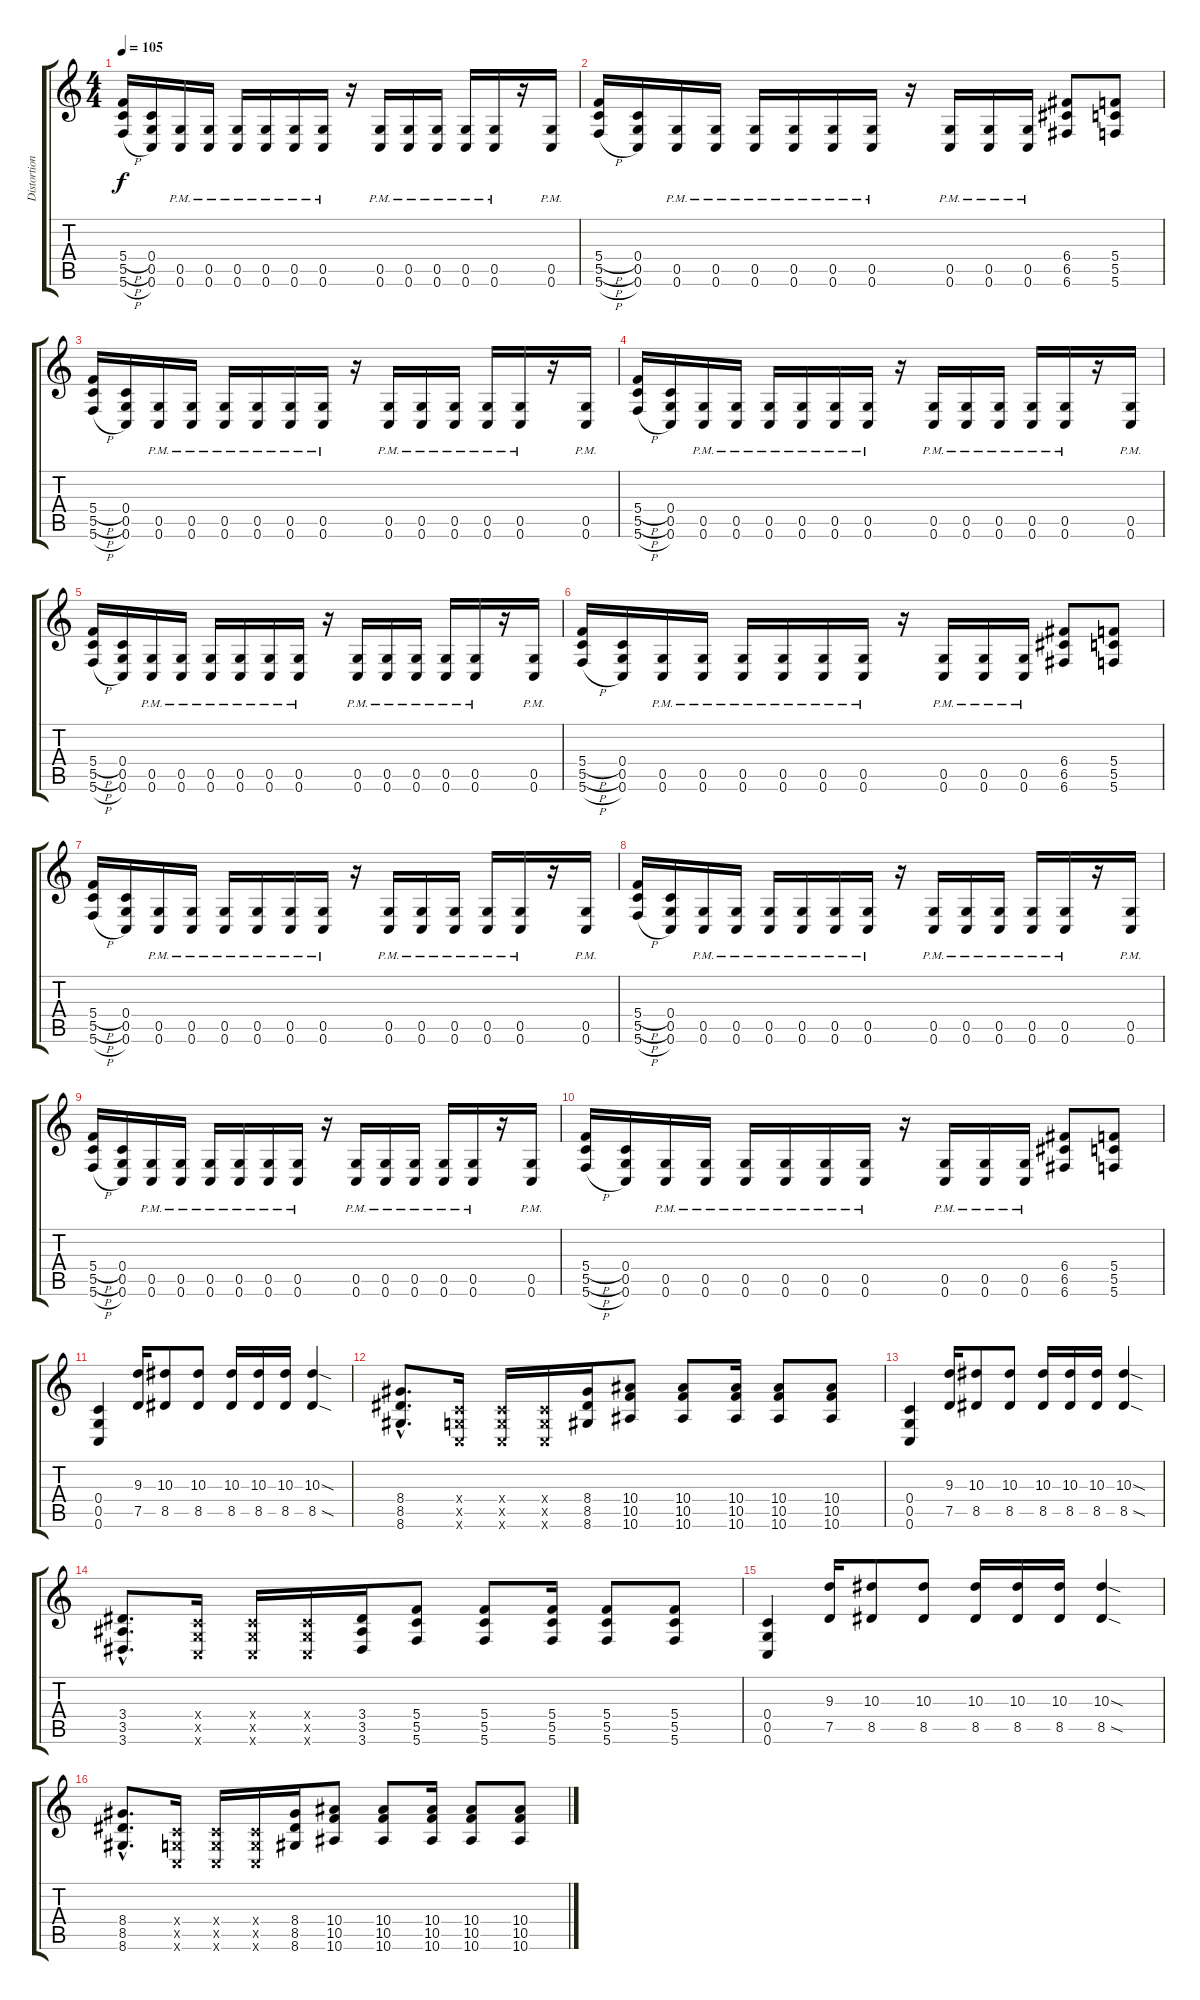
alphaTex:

\track ("Distortion Guitar" "Distortion") {instrument distortionguitar}
\staff {score tabs}
\tuning (D4 A3 F3 C3 G2 C2) {hide}
\ts (4 4)
\tempo 105
\clef g2
\ks c
(5.4{h} 5.5{h} 5.6{h}).16{dy f} (0.4 0.5 0.6).16 (0.5{pm} 0.6{pm}).16 (0.5{pm} 0.6{pm}).16 (0.5{pm} 0.6{pm}).16 (0.5{pm} 0.6{pm}).16 (0.5{pm} 0.6{pm}).16 (0.5{pm} 0.6{pm}).16 r.16 (0.5{pm} 0.6{pm}).16 (0.5{pm} 0.6{pm}).16 (0.5{pm} 0.6{pm}).16 (0.5{pm} 0.6{pm}).16 (0.5{pm} 0.6{pm}).16 r.16 (0.5{pm} 0.6{pm}).16 |
(5.4{h} 5.5{h} 5.6{h}).16 (0.4 0.5 0.6).16 (0.5{pm} 0.6{pm}).16 (0.5{pm} 0.6{pm}).16 (0.5{pm} 0.6{pm}).16 (0.5{pm} 0.6{pm}).16 (0.5{pm} 0.6{pm}).16 (0.5{pm} 0.6{pm}).16 r.16 (0.5{pm} 0.6{pm}).16 (0.5{pm} 0.6{pm}).16 (0.5{pm} 0.6{pm}).16 (6.4 6.5 6.6).8 (5.4 5.5 5.6).8 |
(5.4{h} 5.5{h} 5.6{h}).16 (0.4 0.5 0.6).16 (0.5{pm} 0.6{pm}).16 (0.5{pm} 0.6{pm}).16 (0.5{pm} 0.6{pm}).16 (0.5{pm} 0.6{pm}).16 (0.5{pm} 0.6{pm}).16 (0.5{pm} 0.6{pm}).16 r.16 (0.5{pm} 0.6{pm}).16 (0.5{pm} 0.6{pm}).16 (0.5{pm} 0.6{pm}).16 (0.5{pm} 0.6{pm}).16 (0.5{pm} 0.6{pm}).16 r.16 (0.5{pm} 0.6{pm}).16 |
(5.4{h} 5.5{h} 5.6{h}).16 (0.4 0.5 0.6).16 (0.5{pm} 0.6{pm}).16 (0.5{pm} 0.6{pm}).16 (0.5{pm} 0.6{pm}).16 (0.5{pm} 0.6{pm}).16 (0.5{pm} 0.6{pm}).16 (0.5{pm} 0.6{pm}).16 r.16 (0.5{pm} 0.6{pm}).16 (0.5{pm} 0.6{pm}).16 (0.5{pm} 0.6{pm}).16 (0.5{pm} 0.6{pm}).16 (0.5{pm} 0.6{pm}).16 r.16 (0.5{pm} 0.6{pm}).16 |
(5.4{h} 5.5{h} 5.6{h}).16 (0.4 0.5 0.6).16 (0.5{pm} 0.6{pm}).16 (0.5{pm} 0.6{pm}).16 (0.5{pm} 0.6{pm}).16 (0.5{pm} 0.6{pm}).16 (0.5{pm} 0.6{pm}).16 (0.5{pm} 0.6{pm}).16 r.16 (0.5{pm} 0.6{pm}).16 (0.5{pm} 0.6{pm}).16 (0.5{pm} 0.6{pm}).16 (0.5{pm} 0.6{pm}).16 (0.5{pm} 0.6{pm}).16 r.16 (0.5{pm} 0.6{pm}).16 |
(5.4{h} 5.5{h} 5.6{h}).16 (0.4 0.5 0.6).16 (0.5{pm} 0.6{pm}).16 (0.5{pm} 0.6{pm}).16 (0.5{pm} 0.6{pm}).16 (0.5{pm} 0.6{pm}).16 (0.5{pm} 0.6{pm}).16 (0.5{pm} 0.6{pm}).16 r.16 (0.5{pm} 0.6{pm}).16 (0.5{pm} 0.6{pm}).16 (0.5{pm} 0.6{pm}).16 (6.4 6.5 6.6).8 (5.4 5.5 5.6).8 |
(5.4{h} 5.5{h} 5.6{h}).16 (0.4 0.5 0.6).16 (0.5{pm} 0.6{pm}).16 (0.5{pm} 0.6{pm}).16 (0.5{pm} 0.6{pm}).16 (0.5{pm} 0.6{pm}).16 (0.5{pm} 0.6{pm}).16 (0.5{pm} 0.6{pm}).16 r.16 (0.5{pm} 0.6{pm}).16 (0.5{pm} 0.6{pm}).16 (0.5{pm} 0.6{pm}).16 (0.5{pm} 0.6{pm}).16 (0.5{pm} 0.6{pm}).16 r.16 (0.5{pm} 0.6{pm}).16 |
(5.4{h} 5.5{h} 5.6{h}).16 (0.4 0.5 0.6).16 (0.5{pm} 0.6{pm}).16 (0.5{pm} 0.6{pm}).16 (0.5{pm} 0.6{pm}).16 (0.5{pm} 0.6{pm}).16 (0.5{pm} 0.6{pm}).16 (0.5{pm} 0.6{pm}).16 r.16 (0.5{pm} 0.6{pm}).16 (0.5{pm} 0.6{pm}).16 (0.5{pm} 0.6{pm}).16 (0.5{pm} 0.6{pm}).16 (0.5{pm} 0.6{pm}).16 r.16 (0.5{pm} 0.6{pm}).16 |
(5.4{h} 5.5{h} 5.6{h}).16 (0.4 0.5 0.6).16 (0.5{pm} 0.6{pm}).16 (0.5{pm} 0.6{pm}).16 (0.5{pm} 0.6{pm}).16 (0.5{pm} 0.6{pm}).16 (0.5{pm} 0.6{pm}).16 (0.5{pm} 0.6{pm}).16 r.16 (0.5{pm} 0.6{pm}).16 (0.5{pm} 0.6{pm}).16 (0.5{pm} 0.6{pm}).16 (0.5{pm} 0.6{pm}).16 (0.5{pm} 0.6{pm}).16 r.16 (0.5{pm} 0.6{pm}).16 |
(5.4{h} 5.5{h} 5.6{h}).16 (0.4 0.5 0.6).16 (0.5{pm} 0.6{pm}).16 (0.5{pm} 0.6{pm}).16 (0.5{pm} 0.6{pm}).16 (0.5{pm} 0.6{pm}).16 (0.5{pm} 0.6{pm}).16 (0.5{pm} 0.6{pm}).16 r.16 (0.5{pm} 0.6{pm}).16 (0.5{pm} 0.6{pm}).16 (0.5{pm} 0.6{pm}).16 (6.4 6.5 6.6).8 (5.4 5.5 5.6).8 |
(0.4 0.5 0.6).4 (9.3 7.5).16 (10.3 8.5).8 (10.3 8.5).8 (10.3 8.5).16 (10.3 8.5).16 (10.3 8.5).16 (10.3{sod} 8.5{sod}).4 |
(8.4{hac} 8.5{hac} 8.6{hac}).8{d} (0.4{x} 0.5{x} 0.6{x}).16 (0.4{x} 0.5{x} 0.6{x}).16 (0.4{x} 0.5{x} 0.6{x}).16 (8.4 8.5 8.6).16 (10.4 10.5 10.6).8 (10.4 10.5 10.6).8 (10.4 10.5 10.6).16 (10.4 10.5 10.6).8 (10.4 10.5 10.6).8 |
(0.4 0.5 0.6).4 (9.3 7.5).16 (10.3 8.5).8 (10.3 8.5).8 (10.3 8.5).16 (10.3 8.5).16 (10.3 8.5).16 (10.3{sod} 8.5{sod}).4 |
(3.4{hac} 3.5{hac} 3.6{hac}).8{d} (0.4{x} 0.5{x} 0.6{x}).16 (0.4{x} 0.5{x} 0.6{x}).16 (0.4{x} 0.5{x} 0.6{x}).16 (3.4 3.5 3.6).16 (5.4 5.5 5.6).8 (5.4 5.5 5.6).8 (5.4 5.5 5.6).16 (5.4 5.5 5.6).8 (5.4 5.5 5.6).8 |
(0.4 0.5 0.6).4 (9.3 7.5).16 (10.3 8.5).8 (10.3 8.5).8 (10.3 8.5).16 (10.3 8.5).16 (10.3 8.5).16 (10.3{sod} 8.5{sod}).4 |
(8.4{hac} 8.5{hac} 8.6{hac}).8{d} (0.4{x} 0.5{x} 0.6{x}).16 (0.4{x} 0.5{x} 0.6{x}).16 (0.4{x} 0.5{x} 0.6{x}).16 (8.4 8.5 8.6).16 (10.4 10.5 10.6).8 (10.4 10.5 10.6).8 (10.4 10.5 10.6).16 (10.4 10.5 10.6).8 (10.4 10.5 10.6).8
